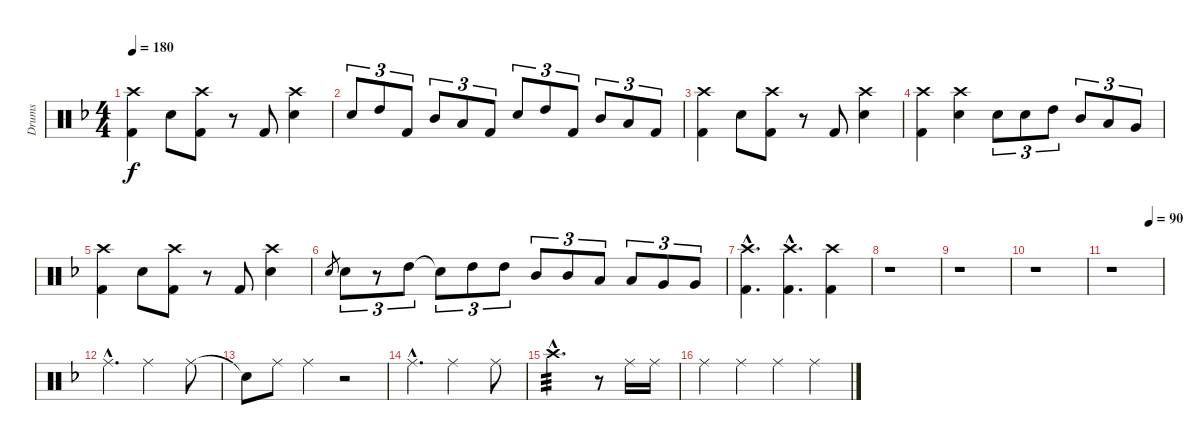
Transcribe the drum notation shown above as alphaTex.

\track ("Drums" "Drums") {instrument percussion}
\staff {score}
\articulation defaults
\ts (4 4)
\tempo 180
\clef neutral
\ks f
("Crash high (hit)" "Kick (hit) 2").4{dy f} "Electric Snare (hit)".8 ("Crash high (hit)" "Kick (hit) 2").8 r.8 "Kick (hit) 2".8 ("Crash high (hit)" "Electric Snare (hit)").4 |
"Electric Snare (hit)".8{tu (3 2)} "High Tom (hit)".8{tu (3 2)} "Kick (hit) 2".8{tu (3 2)} "Mid Tom (hit)".8{tu (3 2)} "Low Tom (hit)".8{tu (3 2)} "Kick (hit) 2".8{tu (3 2)} "Electric Snare (hit)".8{tu (3 2)} "High Tom (hit)".8{tu (3 2)} "Kick (hit) 2".8{tu (3 2)} "Mid Tom (hit)".8{tu (3 2)} "Low Tom (hit)".8{tu (3 2)} "Kick (hit) 2".8{tu (3 2)} |
("Crash high (hit)" "Kick (hit) 2").4 "Electric Snare (hit)".8 ("Crash high (hit)" "Kick (hit) 2").8 r.8 "Kick (hit) 2".8 ("Crash high (hit)" "Electric Snare (hit)").4 |
("Crash high (hit)" "Kick (hit) 2").4 ("Crash high (hit)" "Electric Snare (hit)").4 "Electric Snare (hit)".8{tu (3 2)} "Electric Snare (hit)".8{tu (3 2)} "High Tom (hit)".8{tu (3 2)} "Mid Tom (hit)".8{tu (3 2)} "Low Tom (hit)".8{tu (3 2)} "Very Low Tom (hit)".8{tu (3 2)} |
("Crash high (hit)" "Kick (hit) 2").4 "Electric Snare (hit)".8 ("Crash high (hit)" "Kick (hit) 2").8 r.8 "Kick (hit) 2".8 ("Crash high (hit)" "Electric Snare (hit)").4 |
"Electric Snare (hit)".8{gr} "Electric Snare (hit)".8{tu (3 2)} r.8{tu (3 2)} "High Tom (hit)".8{tu (3 2)} "Snare (hit)"{t}.8{tu (3 2)} "High Tom (hit)".8{tu (3 2)} "High Tom (hit)".8{tu (3 2)} "Mid Tom (hit)".8{tu (3 2)} "Mid Tom (hit)".8{tu (3 2)} "Low Tom (hit)".8{tu (3 2)} "Low Tom (hit)".8{tu (3 2)} "Very Low Tom (hit)".8{tu (3 2)} "Very Low Tom (hit)".8{tu (3 2)} |
("Crash high (hit)"{hac} "Kick (hit) 2"{hac}).4{d} ("Crash high (hit)"{hac} "Kick (hit) 2"{hac}).4{d} ("Crash high (hit)" "Kick (hit) 2").4 |
r.1 |
r.1 |
r.1 |
\tempo (90 0.75)
r.1 |
"Ride (middle)"{hac}.4{d} "Ride (middle)".2 "Ride (middle)".8 |
"Snare (hit)"{t}.8 "Ride (middle)".8 "Ride (middle)".4 r.2 |
"Ride (middle)"{hac}.4{d} "Ride (middle)".2 "Ride (middle)".8 |
"Crash high (hit)"{hac}.2{d tp 3} r.8 "Ride (middle)".16 "Ride (middle)".16 |
"Ride (middle)".4 "Ride (middle)".4 "Ride (middle)".4 "Ride (middle)".4
